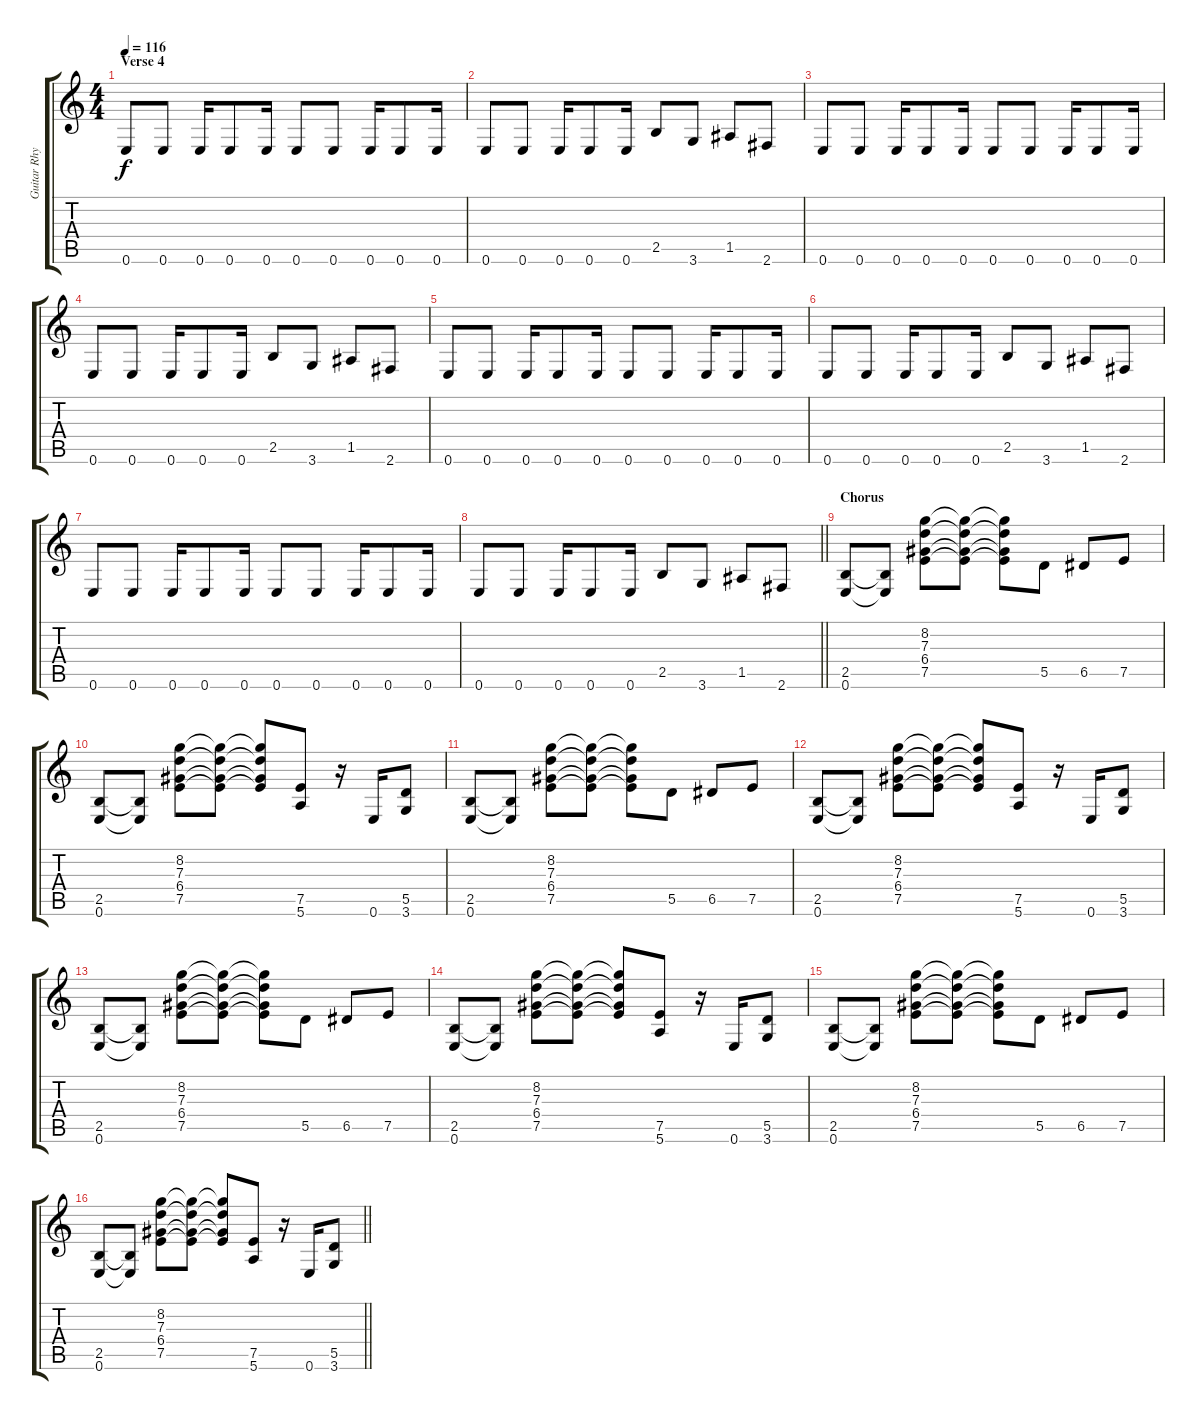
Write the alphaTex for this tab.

\track ("Guitar Rhythm" "Guitar Rhy") {instrument distortionguitar}
\staff {score tabs}
\tuning (E4 B3 G3 D3 A2 E2) {hide}
\ts (4 4)
\section ("" "Verse 4")
\tempo 116
\clef g2
\ks c
0.6.8{dy f} 0.6.8 0.6.16 0.6.8 0.6.16 0.6.8 0.6.8 0.6.16 0.6.8 0.6.16 |
0.6.8 0.6.8 0.6.16 0.6.8 0.6.16 2.5.8 3.6.8 1.5.8 2.6.8 |
0.6.8 0.6.8 0.6.16 0.6.8 0.6.16 0.6.8 0.6.8 0.6.16 0.6.8 0.6.16 |
0.6.8 0.6.8 0.6.16 0.6.8 0.6.16 2.5.8 3.6.8 1.5.8 2.6.8 |
0.6.8 0.6.8 0.6.16 0.6.8 0.6.16 0.6.8 0.6.8 0.6.16 0.6.8 0.6.16 |
0.6.8 0.6.8 0.6.16 0.6.8 0.6.16 2.5.8 3.6.8 1.5.8 2.6.8 |
0.6.8 0.6.8 0.6.16 0.6.8 0.6.16 0.6.8 0.6.8 0.6.16 0.6.8 0.6.16 |
\barLineRight lightlight
0.6.8 0.6.8 0.6.16 0.6.8 0.6.16 2.5.8 3.6.8 1.5.8 2.6.8 |
\section ("" "Chorus")
(2.5 0.6).8 (2.5{t} 0.6{t}).8 (8.2 7.3 6.4 7.5).8 (8.2{t} 7.3{t} 6.4{t} 7.5{t}).8 (8.2{t} 7.3{t} 6.4{t} 7.5{t}).8 5.5.8 6.5.8 7.5.8 |
(2.5 0.6).8 (2.5{t} 0.6{t}).8 (8.2 7.3 6.4 7.5).8 (8.2{t} 7.3{t} 6.4{t} 7.5{t}).8 (8.2{t} 7.3{t} 6.4{t} 7.5{t}).8 (7.5 5.6).8 r.16 0.6.16 (5.5 3.6).8 |
(2.5 0.6).8 (2.5{t} 0.6{t}).8 (8.2 7.3 6.4 7.5).8 (8.2{t} 7.3{t} 6.4{t} 7.5{t}).8 (8.2{t} 7.3{t} 6.4{t} 7.5{t}).8 5.5.8 6.5.8 7.5.8 |
(2.5 0.6).8 (2.5{t} 0.6{t}).8 (8.2 7.3 6.4 7.5).8 (8.2{t} 7.3{t} 6.4{t} 7.5{t}).8 (8.2{t} 7.3{t} 6.4{t} 7.5{t}).8 (7.5 5.6).8 r.16 0.6.16 (5.5 3.6).8 |
(2.5 0.6).8 (2.5{t} 0.6{t}).8 (8.2 7.3 6.4 7.5).8 (8.2{t} 7.3{t} 6.4{t} 7.5{t}).8 (8.2{t} 7.3{t} 6.4{t} 7.5{t}).8 5.5.8 6.5.8 7.5.8 |
(2.5 0.6).8 (2.5{t} 0.6{t}).8 (8.2 7.3 6.4 7.5).8 (8.2{t} 7.3{t} 6.4{t} 7.5{t}).8 (8.2{t} 7.3{t} 6.4{t} 7.5{t}).8 (7.5 5.6).8 r.16 0.6.16 (5.5 3.6).8 |
(2.5 0.6).8 (2.5{t} 0.6{t}).8 (8.2 7.3 6.4 7.5).8 (8.2{t} 7.3{t} 6.4{t} 7.5{t}).8 (8.2{t} 7.3{t} 6.4{t} 7.5{t}).8 5.5.8 6.5.8 7.5.8 |
\barLineRight lightlight
(2.5 0.6).8 (2.5{t} 0.6{t}).8 (8.2 7.3 6.4 7.5).8 (8.2{t} 7.3{t} 6.4{t} 7.5{t}).8 (8.2{t} 7.3{t} 6.4{t} 7.5{t}).8 (7.5 5.6).8 r.16 0.6.16 (5.5 3.6).8
